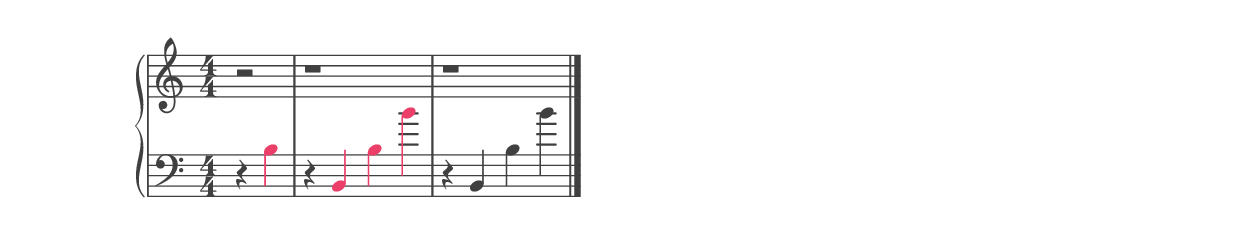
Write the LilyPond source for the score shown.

%% ----------------------------------------------------------------------------
%% Generated on: 2018 December 27
%% Note Name: B3
%% Octave: 3
%% Clef: bass
%% Filename: 071-39-3-bass-B3
%% ----------------------------------------------------------------------------

\version "2.19.82"

\include "../piano_note_colors.ly"

\header {
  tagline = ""
}

upper = {
  \clef treble
  \numericTimeSignature
  \override NoteHead.color = #colorized-note
  \override Stem.color = #colorized-note
  \override Accidental.color = #colorized-note
  % treble note in color
  r2
  % treble octave in color
  r1
  \override NoteHead.color = #default-black
  \override Stem.color = #default-black
  \override Accidental.color = #default-black
  % treble octave repeat in black
  r1
  \bar "|."
}

lower = {
  \clef bass
  \numericTimeSignature
  \override NoteHead.color = #colorized-note
  \override Stem.color = #colorized-note
  \override Accidental.color = #colorized-note
  % bass note in color
  r4 b4
  % bass octave in color
  r4 b,4 b4 b'4
  \override NoteHead.color = #default-black
  \override Stem.color = #default-black
  \override Accidental.color = #default-black
  % bass octave repeat in black
  r4 b,4 b4 b'4
}

\score {
  \new PianoStaff <<
    \context Score
    \applyContext #(override-color-for-all-grobs default-black)
    \time 4/4
    \partial 2
    \new Staff = upper { \upper }
    \new Staff = lower { \lower }
  >>
  \layout { }
  \midi { }
}